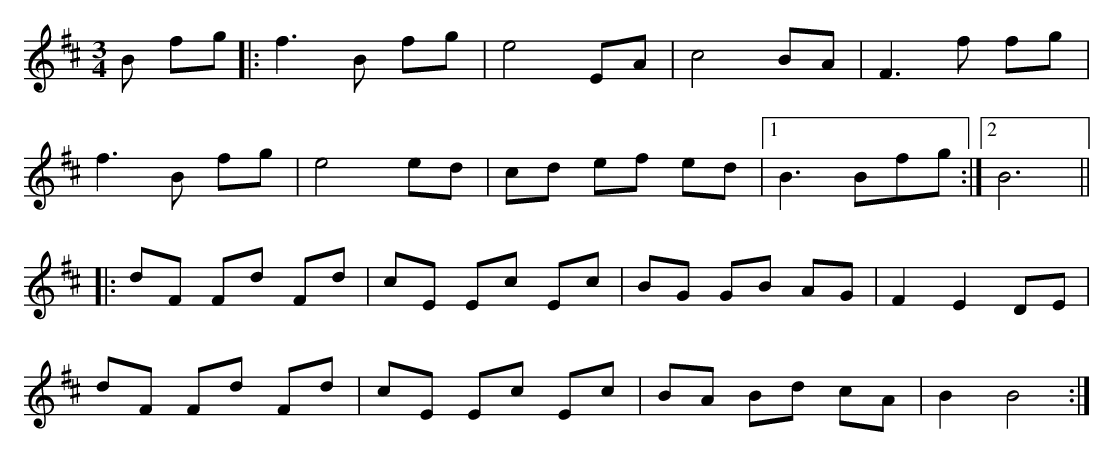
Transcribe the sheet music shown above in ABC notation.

X:1
M:3/4
K:Bmin
B fg|:f3 B fg|e4 EA|c4 BA|F3 f fg|
f3 B fg|e4 ed|cd ef ed|1 B3 Bfg:|2 B6||
|:dF Fd Fd|cE Ec Ec|BG GB AG|F2 E2 DE|
dF Fd Fd|cE Ec Ec|BA Bd cA|B2 B4:|
